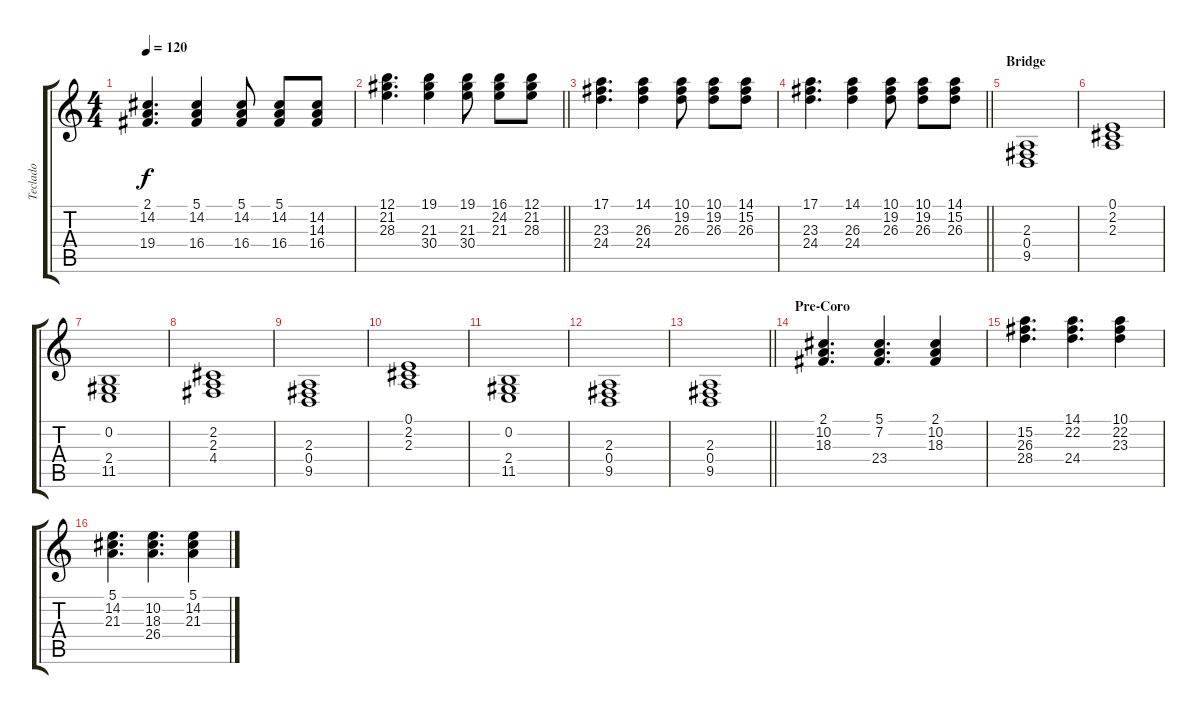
\track ("Teclado" "Teclado") {instrument drawbarorgan}
\staff {score tabs}
\tuning (E4 B3 G3 D3 A2 E2) {hide}
\ts (4 4)
\tempo 120
\clef g2
\ks c
(2.1 14.2 19.4).4{d dy f} (5.1 14.2 16.4).4 (5.1 14.2 16.4).8 (5.1 14.2 16.4).8 (14.2 14.3 16.4).8 |
\barLineRight lightlight
(12.1 21.2 28.3).4{d} (19.1 21.3 30.4).4 (19.1 21.3 30.4).8 (16.1 24.2 21.3).8 (12.1 21.2 28.3).8 |
(17.1 23.3 24.4).4{d} (14.1 26.3 24.4).4 (10.1 19.2 26.3).8 (10.1 19.2 26.3).8 (14.1 15.2 26.3).8 |
\barLineRight lightlight
(17.1 23.3 24.4).4{d} (14.1 26.3 24.4).4 (10.1 19.2 26.3).8 (10.1 19.2 26.3).8 (14.1 15.2 26.3).8 |
\section ("" "Bridge")
(2.3 0.4 9.5).1 |
(0.1 2.2 2.3).1 |
(0.2 2.4 11.5).1 |
(2.2 2.3 4.4).1 |
(2.3 0.4 9.5).1 |
(0.1 2.2 2.3).1 |
(0.2 2.4 11.5).1 |
(2.3 0.4 9.5).1 |
\barLineRight lightlight
(2.3 0.4 9.5).1 |
\section ("" "Pre-Coro")
(2.1 10.2 18.3).4{d} (5.1 7.2 23.4).4{d} (2.1 10.2 18.3).4 |
(15.2 26.3 28.4).4{d} (14.1 22.2 24.4).4{d} (10.1 22.2 23.3).4 |
(5.1 14.2 21.3).4{d} (10.2 18.3 26.4).4{d} (5.1 14.2 21.3).4
